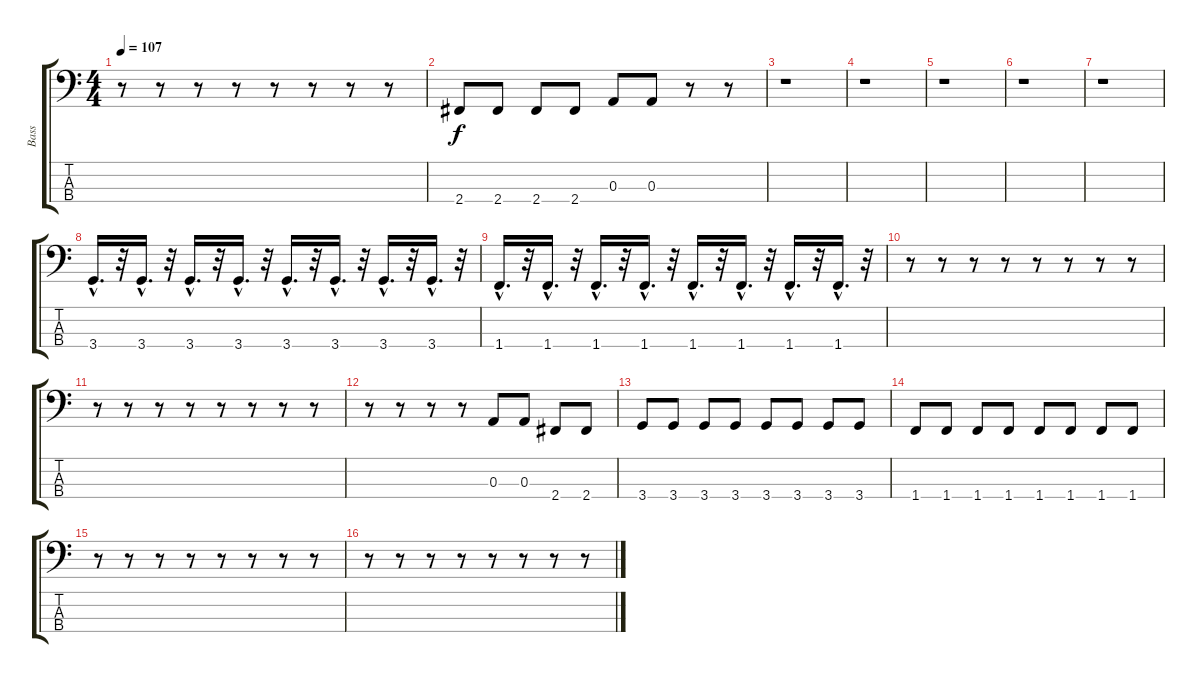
\track ("Bass" "Bass") {instrument electricbassfinger}
\staff {score tabs}
\tuning (G2 D2 A1 E1) {hide}
\ts (4 4)
\tempo 107
\clef f4
\ks c
r.8{dy f} r.8 r.8 r.8 r.8 r.8 r.8 r.8 |
2.4.8 2.4.8 2.4.8 2.4.8 0.3.8 0.3.8 r.8 r.8 |
r.1 |
r.1 |
r.1 |
r.1 |
r.1 |
3.4{hac}.16{d} r.32 3.4{hac}.16{d} r.32 3.4{hac}.16{d} r.32 3.4{hac}.16{d} r.32 3.4{hac}.16{d} r.32 3.4{hac}.16{d} r.32 3.4{hac}.16{d} r.32 3.4{hac}.16{d} r.32 |
1.4{hac}.16{d} r.32 1.4{hac}.16{d} r.32 1.4{hac}.16{d} r.32 1.4{hac}.16{d} r.32 1.4{hac}.16{d} r.32 1.4{hac}.16{d} r.32 1.4{hac}.16{d} r.32 1.4{hac}.16{d} r.32 |
r.8 r.8 r.8 r.8 r.8 r.8 r.8 r.8 |
r.8 r.8 r.8 r.8 r.8 r.8 r.8 r.8 |
r.8 r.8 r.8 r.8 0.3.8 0.3.8 2.4.8 2.4.8 |
3.4.8 3.4.8 3.4.8 3.4.8 3.4.8 3.4.8 3.4.8 3.4.8 |
1.4.8 1.4.8 1.4.8 1.4.8 1.4.8 1.4.8 1.4.8 1.4.8 |
r.8 r.8 r.8 r.8 r.8 r.8 r.8 r.8 |
r.8 r.8 r.8 r.8 r.8 r.8 r.8 r.8
